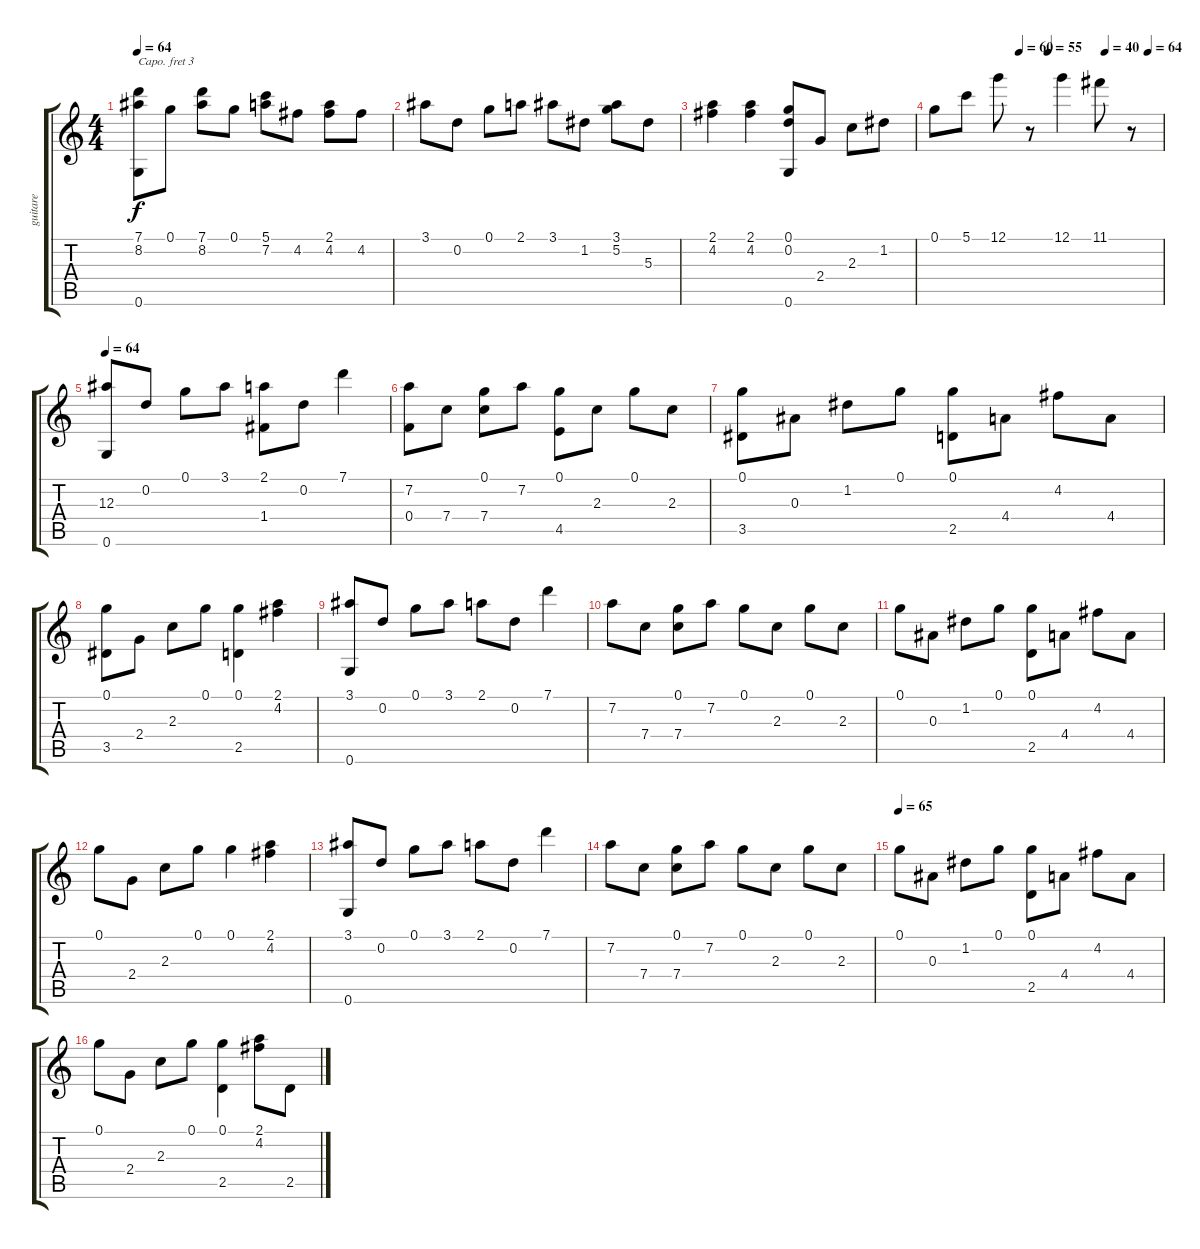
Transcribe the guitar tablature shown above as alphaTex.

\track ("guitare" "guitare") {instrument acousticguitarnylon}
\staff {score tabs}
\capo 3
\tuning (E4 B3 G3 D3 A2 E2) {hide}
\ts (4 4)
\tempo 64
\clef g2
\ks c
(7.1 8.2 0.6).8{dy f} 0.1.8 (7.1 8.2).8 0.1.8 (5.1 7.2).8 4.2.8 (2.1 4.2).8 4.2.8 |
3.1.8 0.2.8 0.1.8 2.1.8 3.1.8 1.2.8 (3.1 5.2).8 5.3.8 |
(2.1 4.2).4 (2.1 4.2).4 (0.1 0.2 0.6).8 2.4.8 2.3.8 1.2.8 |
\tempo (60 0.375)
\tempo (55 0.5)
\tempo (40 0.75)
\tempo (64 0.9375)
0.1.8 5.1.8 12.1.8 r.8 12.1.4 11.1.8 r.8 |
\tempo 64
(12.3 0.6).8 0.2.8 0.1.8 3.1.8 (2.1 1.4).8 0.2.8 7.1.4 |
(7.2 0.4).8 7.4.8 (0.1 7.4).8 7.2.8 (0.1 4.5).8 2.3.8 0.1.8 2.3.8 |
(0.1 3.5).8 0.3.8 1.2.8 0.1.8 (0.1 2.5).8 4.4.8 4.2.8 4.4.8 |
(0.1 3.5).8 2.4.8 2.3.8 0.1.8 (0.1 2.5).4 (2.1 4.2).4 |
(3.1 0.6).8 0.2.8 0.1.8 3.1.8 2.1.8 0.2.8 7.1.4 |
7.2.8 7.4.8 (0.1 7.4).8 7.2.8 0.1.8 2.3.8 0.1.8 2.3.8 |
0.1.8 0.3.8 1.2.8 0.1.8 (0.1 2.5).8 4.4.8 4.2.8 4.4.8 |
0.1.8 2.4.8 2.3.8 0.1.8 0.1.4 (2.1 4.2).4 |
(3.1 0.6).8 0.2.8 0.1.8 3.1.8 2.1.8 0.2.8 7.1.4 |
7.2.8 7.4.8 (0.1 7.4).8 7.2.8 0.1.8 2.3.8 0.1.8 2.3.8 |
\tempo 65
0.1.8 0.3.8 1.2.8 0.1.8 (0.1 2.5).8 4.4.8 4.2.8 4.4.8 |
0.1.8 2.4.8 2.3.8 0.1.8 (0.1 2.5).4 (2.1 4.2).8 2.5.8
